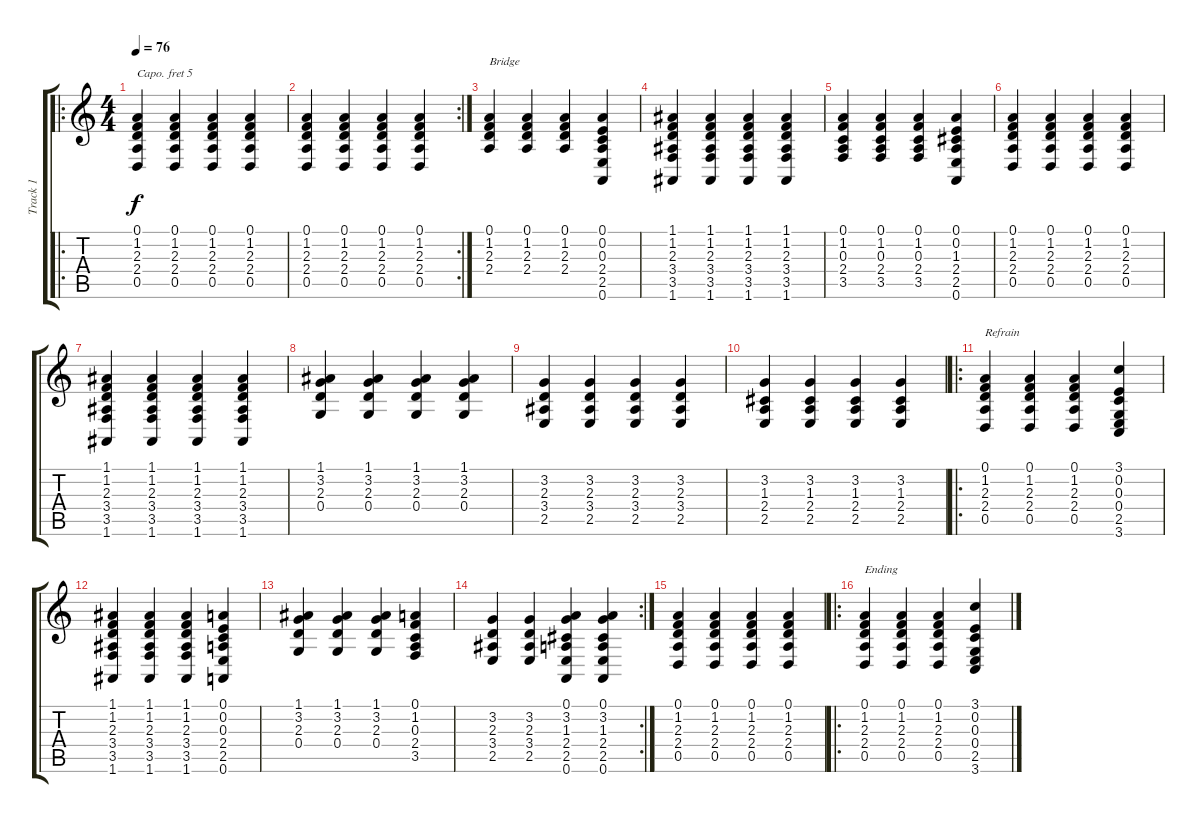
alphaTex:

\track ("Track 1" "Track 1") {instrument acousticgrandpiano}
\staff {score tabs}
\capo 5
\tuning (E4 B3 G3 D3 A2 E2) {hide}
\ro
\ts (4 4)
\tempo 76
\clef g2
\ks c
(0.1 1.2 2.3 2.4 0.5).4{dy f} (0.1 1.2 2.3 2.4 0.5).4 (0.1 1.2 2.3 2.4 0.5).4 (0.1 1.2 2.3 2.4 0.5).4 |
\rc 2
(0.1 1.2 2.3 2.4 0.5).4 (0.1 1.2 2.3 2.4 0.5).4 (0.1 1.2 2.3 2.4 0.5).4 (0.1 1.2 2.3 2.4 0.5).4 |
(0.1 1.2 2.3 2.4).4{txt "Bridge"} (0.1 1.2 2.3 2.4).4 (0.1 1.2 2.3 2.4).4 (0.1 0.2 0.3 2.4 2.5 0.6).4 |
(1.1 1.2 2.3 3.4 3.5 1.6).4 (1.1 1.2 2.3 3.4 3.5 1.6).4 (1.1 1.2 2.3 3.4 3.5 1.6).4 (1.1 1.2 2.3 3.4 3.5 1.6).4 |
(0.1 1.2 0.3 2.4 3.5).4 (0.1 1.2 0.3 2.4 3.5).4 (0.1 1.2 0.3 2.4 3.5).4 (0.1 0.2 1.3 2.4 2.5 0.6).4 |
(0.1 1.2 2.3 2.4 0.5).4 (0.1 1.2 2.3 2.4 0.5).4 (0.1 1.2 2.3 2.4 0.5).4 (0.1 1.2 2.3 2.4 0.5).4 |
(1.1 1.2 2.3 3.4 3.5 1.6).4 (1.1 1.2 2.3 3.4 3.5 1.6).4 (1.1 1.2 2.3 3.4 3.5 1.6).4 (1.1 1.2 2.3 3.4 3.5 1.6).4 |
(1.1 3.2 2.3 0.4).4 (1.1 3.2 2.3 0.4).4 (1.1 3.2 2.3 0.4).4 (1.1 3.2 2.3 0.4).4 |
(3.2 2.3 3.4 2.5).4 (3.2 2.3 3.4 2.5).4 (3.2 2.3 3.4 2.5).4 (3.2 2.3 3.4 2.5).4 |
(3.2 1.3 2.4 2.5).4 (3.2 1.3 2.4 2.5).4 (3.2 1.3 2.4 2.5).4 (3.2 1.3 2.4 2.5).4 |
\ro
(0.1 1.2 2.3 2.4 0.5).4{txt "Refrain"} (0.1 1.2 2.3 2.4 0.5).4 (0.1 1.2 2.3 2.4 0.5).4 (3.1 0.2 0.3 0.4 2.5 3.6).4 |
(1.1 1.2 2.3 3.4 3.5 1.6).4 (1.1 1.2 2.3 3.4 3.5 1.6).4 (1.1 1.2 2.3 3.4 3.5 1.6).4 (0.1 0.2 0.3 2.4 2.5 0.6).4 |
(1.1 3.2 2.3 0.4).4 (1.1 3.2 2.3 0.4).4 (1.1 3.2 2.3 0.4).4 (0.1 1.2 0.3 2.4 3.5).4 |
\rc 2
(3.2 2.3 3.4 2.5).4 (3.2 2.3 3.4 2.5).4 (0.1 3.2 1.3 2.4 2.5 0.6).4 (0.1 3.2 1.3 2.4 2.5 0.6).4 |
(0.1 1.2 2.3 2.4 0.5).4 (0.1 1.2 2.3 2.4 0.5).4 (0.1 1.2 2.3 2.4 0.5).4 (0.1 1.2 2.3 2.4 0.5).4 |
\ro
(0.1 1.2 2.3 2.4 0.5).4{txt "Ending"} (0.1 1.2 2.3 2.4 0.5).4 (0.1 1.2 2.3 2.4 0.5).4 (3.1 0.2 0.3 0.4 2.5 3.6).4
